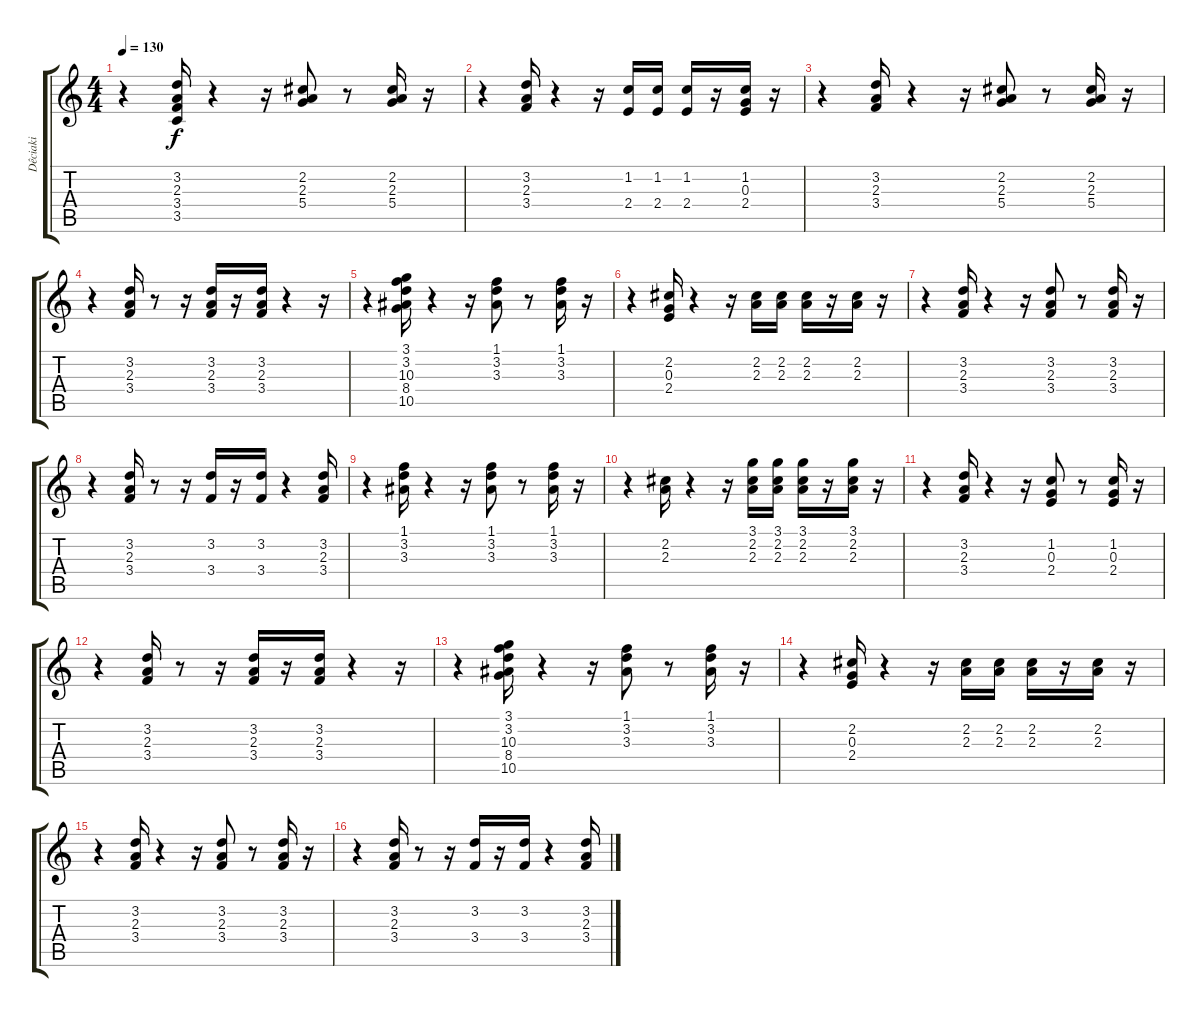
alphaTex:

\track ("Dêciaki" "Dêciaki") {instrument electricguitarclean}
\staff {score tabs}
\tuning (E4 B3 G3 D3 A2 E2) {hide}
\ts (4 4)
\tempo 130
\clef g2
\ks c
r.4{dy f} (3.2 2.3 3.4 3.5).16 r.4 r.16 (2.2 2.3 5.4).8 r.8 (2.2 2.3 5.4).16 r.16 |
r.4 (3.2 2.3 3.4).16 r.4 r.16 (1.2 2.4).16 (1.2 2.4).16 (1.2 2.4).16 r.16 (1.2 0.3 2.4).16 r.16 |
r.4 (3.2 2.3 3.4).16 r.4 r.16 (2.2 2.3 5.4).8 r.8 (2.2 2.3 5.4).16 r.16 |
r.4 (3.2 2.3 3.4).16 r.8 r.16 (3.2 2.3 3.4).16 r.16 (3.2 2.3 3.4).16 r.4 r.16 |
r.4 (3.1 3.2 10.3 8.4 10.5).16 r.4 r.16 (1.1 3.2 3.3).8 r.8 (1.1 3.2 3.3).16 r.16 |
r.4 (2.2 0.3 2.4).16 r.4 r.16 (2.2 2.3).16 (2.2 2.3).16 (2.2 2.3).16 r.16 (2.2 2.3).16 r.16 |
r.4 (3.2 2.3 3.4).16 r.4 r.16 (3.2 2.3 3.4).8 r.8 (3.2 2.3 3.4).16 r.16 |
r.4 (3.2 2.3 3.4).16 r.8 r.16 (3.2 3.4).16 r.16 (3.2 3.4).16 r.4 (3.2 2.3 3.4).16 |
r.4 (1.1 3.2 3.3).16 r.4 r.16 (1.1 3.2 3.3).8 r.8 (1.1 3.2 3.3).16 r.16 |
r.4 (2.2 2.3).16 r.4 r.16 (3.1 2.2 2.3).16 (3.1 2.2 2.3).16 (3.1 2.2 2.3).16 r.16 (3.1 2.2 2.3).16 r.16 |
r.4 (3.2 2.3 3.4).16 r.4 r.16 (1.2 0.3 2.4).8 r.8 (1.2 0.3 2.4).16 r.16 |
r.4 (3.2 2.3 3.4).16 r.8 r.16 (3.2 2.3 3.4).16 r.16 (3.2 2.3 3.4).16 r.4 r.16 |
r.4 (3.1 3.2 10.3 8.4 10.5).16 r.4 r.16 (1.1 3.2 3.3).8 r.8 (1.1 3.2 3.3).16 r.16 |
r.4 (2.2 0.3 2.4).16 r.4 r.16 (2.2 2.3).16 (2.2 2.3).16 (2.2 2.3).16 r.16 (2.2 2.3).16 r.16 |
r.4 (3.2 2.3 3.4).16 r.4 r.16 (3.2 2.3 3.4).8 r.8 (3.2 2.3 3.4).16 r.16 |
r.4 (3.2 2.3 3.4).16 r.8 r.16 (3.2 3.4).16 r.16 (3.2 3.4).16 r.4 (3.2 2.3 3.4).16
